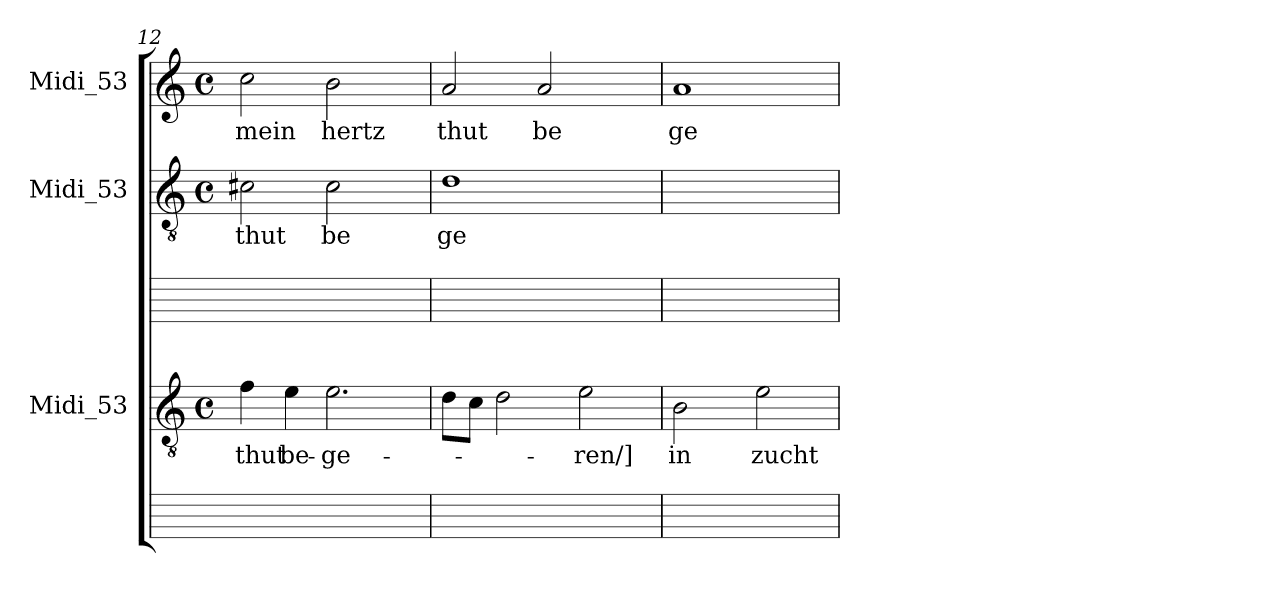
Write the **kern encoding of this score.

**kern	**kern	**text	**kern	**kern	**text	**kern	**text
*part5	*part4	*part4	*part3	*part2	*part2	*part1	*part1
*staff5	*staff4	*staff4	*staff3	*staff2	*staff2	*staff1	*staff1
*	*I"Midi_53	*	*	*I"Midi_53	*	*I"Midi_53	*
*	*clefGv2	*	*	*clefGv2	*	*clefG2	*
*	*k[]	*	*	*k[]	*	*k[]	*
*	*C:	*	*	*C:	*	*C:	*
*	*M4/4	*	*	*M4/4	*	*M4/4	*
*	*met(c)	*	*	*met(c)	*	*met(c)	*
=12E	=12E	=12E	=12E	=12E	=12E	=12E	=12E
!	!	!LO:LY:b	!	!	!LO:LY:b	!	!LO:LY:b
4ryy	4f\	thut	4ryy	2c#X\	thut	2cc\	mein
!	!	!LO:LY:b	!	!	!	!	!
1ryy	4e\	be-	1ryy	.	.	.	.
!	!	!LO:LY:b	!	!	!LO:LY:b	!	!LO:LY:b
.	2.e\	-ge-	.	2c#\	be	2b\	hertz
.	.	.	.	4ryy	.	4ryy	.
=12F	=12F	=12F	=12F	=12F	=12F	=12F	=12F
!	!	!	!	!	!LO:LY:b	!	!LO:LY:b
4ryy	8d\L	.	4ryy	1d	ge	2a/	thut
.	8c\J	.	.	.	.	.	.
1ryy	2d\	.	1ryy	.	.	.	.
!	!	!	!	!	!	!	!LO:LY:b
.	.	.	.	.	.	2a/	be
!	!	!LO:LY:b	!	!	!	!	!
.	2e\	-ren/]	.	.	.	.	.
.	.	.	.	4ryy	.	4ryy	.
=12G	=12G	=12G	=12G	=12G	=12G	=12G	=12G
!	!	!LO:LY:b	!	!	!	!	!LO:LY:b
4ryy	2B\	in	4ryy	4ryy	.	1a	ge
2.ryy	.	.	2.ryy	4ryy	.	.	.
!	!	!LO:LY:b	!	!	!	!	!
.	2e\	zucht	.	4ryy	.	.	.
.	.	.	.	4ryy	.	.	.
=	=	=	=	=	=	=	=
*-	*-	*-	*-	*-	*-	*-	*-
